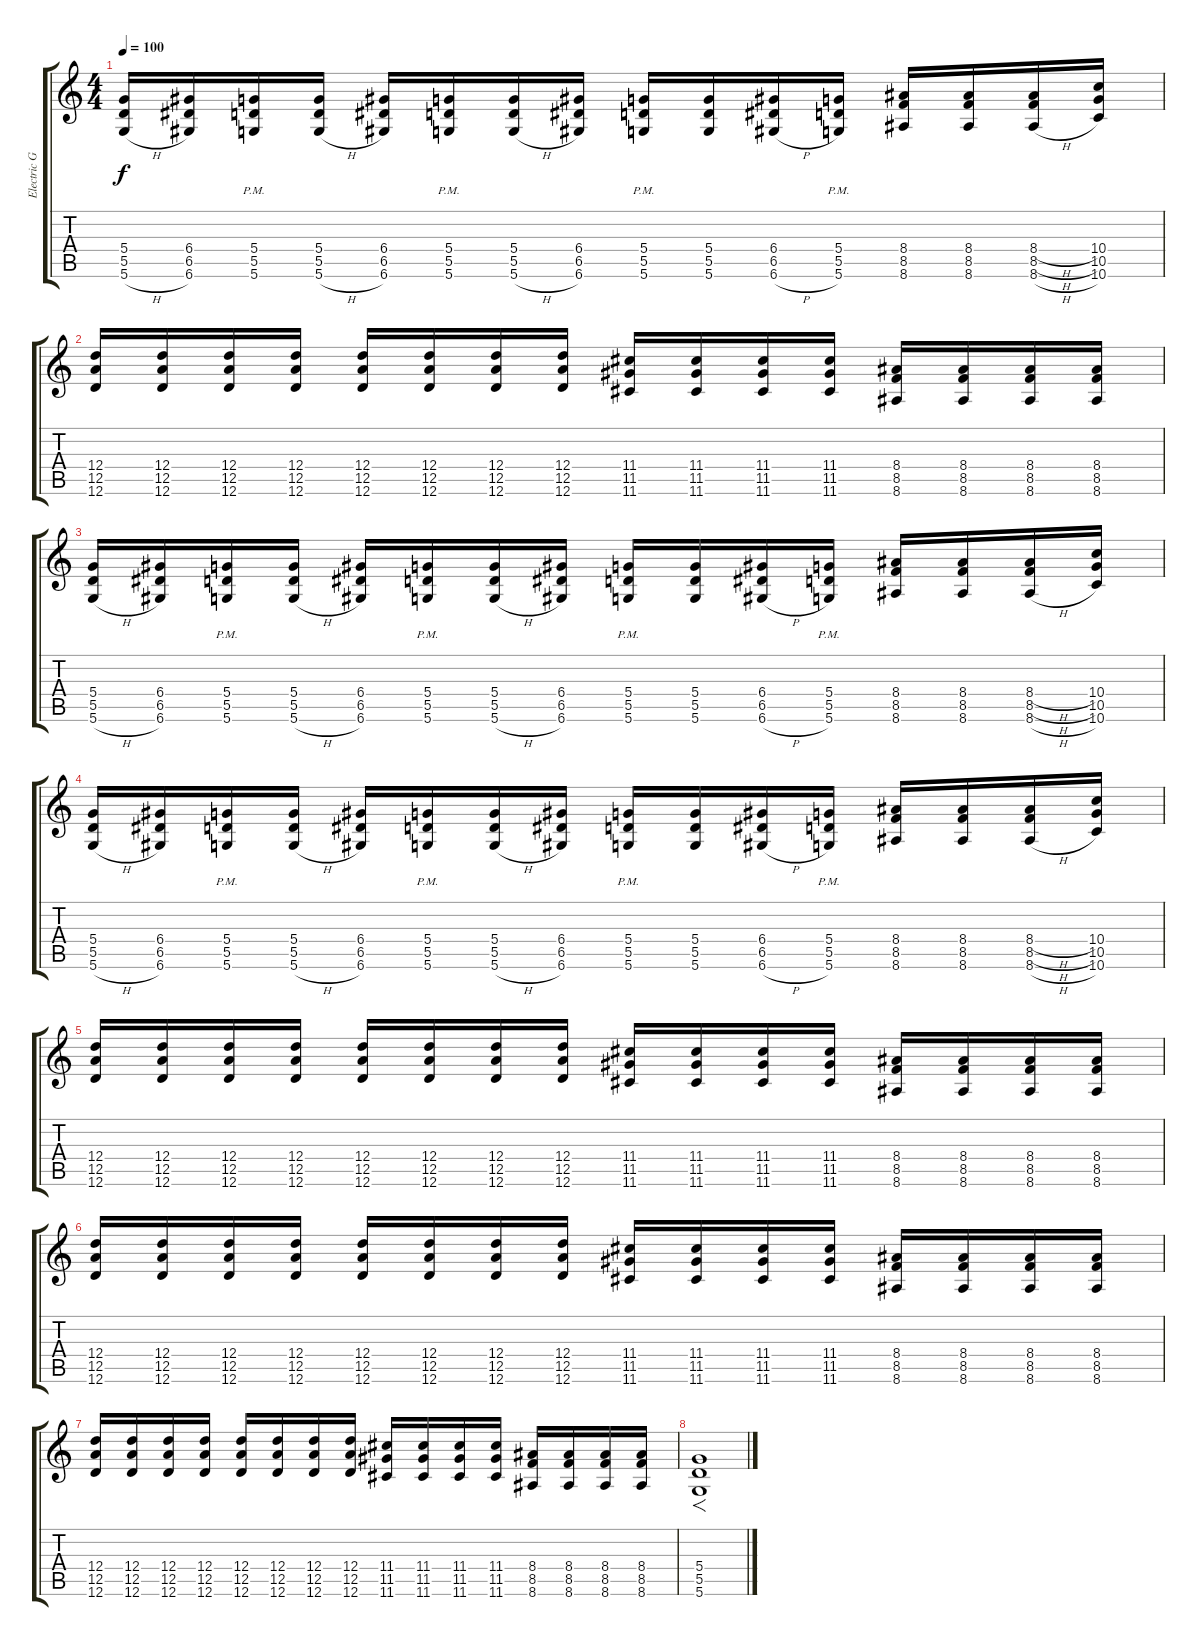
\track ("Electric Guitar 2" "Electric G") {solo instrument distortionguitar}
\staff {score tabs}
\tuning (E4 B3 G3 D3 A2 D2) {hide}
\ts (4 4)
\tempo 100
\clef g2
\ks c
(5.4 5.5 5.6{h}).16{dy f} (6.4 6.5 6.6).16 (5.4{pm} 5.5{pm} 5.6{pm}).16 (5.4 5.5 5.6{h}).16 (6.4 6.5 6.6).16 (5.4{pm} 5.5{pm} 5.6{pm}).16 (5.4 5.5 5.6{h}).16 (6.4 6.5 6.6).16 (5.4{pm} 5.5{pm} 5.6{pm}).16 (5.4 5.5 5.6).16 (6.4 6.5 6.6{h}).16 (5.4{pm} 5.5{pm} 5.6{pm}).16 (8.4 8.5 8.6).16 (8.4 8.5 8.6).16 (8.4{h} 8.5{h} 8.6{h}).16 (10.4 10.5 10.6).16 |
(12.4 12.5 12.6).16 (12.4 12.5 12.6).16 (12.4 12.5 12.6).16 (12.4 12.5 12.6).16 (12.4 12.5 12.6).16 (12.4 12.5 12.6).16 (12.4 12.5 12.6).16 (12.4 12.5 12.6).16 (11.4 11.5 11.6).16 (11.4 11.5 11.6).16 (11.4 11.5 11.6).16 (11.4 11.5 11.6).16 (8.4 8.5 8.6).16 (8.4 8.5 8.6).16 (8.4 8.5 8.6).16 (8.4 8.5 8.6).16 |
(5.4 5.5 5.6{h}).16 (6.4 6.5 6.6).16 (5.4{pm} 5.5{pm} 5.6{pm}).16 (5.4 5.5 5.6{h}).16 (6.4 6.5 6.6).16 (5.4{pm} 5.5{pm} 5.6{pm}).16 (5.4 5.5 5.6{h}).16 (6.4 6.5 6.6).16 (5.4{pm} 5.5{pm} 5.6{pm}).16 (5.4 5.5 5.6).16 (6.4 6.5 6.6{h}).16 (5.4{pm} 5.5{pm} 5.6{pm}).16 (8.4 8.5 8.6).16 (8.4 8.5 8.6).16 (8.4{h} 8.5{h} 8.6{h}).16 (10.4 10.5 10.6).16 |
(5.4 5.5 5.6{h}).16 (6.4 6.5 6.6).16 (5.4{pm} 5.5{pm} 5.6{pm}).16 (5.4 5.5 5.6{h}).16 (6.4 6.5 6.6).16 (5.4{pm} 5.5{pm} 5.6{pm}).16 (5.4 5.5 5.6{h}).16 (6.4 6.5 6.6).16 (5.4{pm} 5.5{pm} 5.6{pm}).16 (5.4 5.5 5.6).16 (6.4 6.5 6.6{h}).16 (5.4{pm} 5.5{pm} 5.6{pm}).16 (8.4 8.5 8.6).16 (8.4 8.5 8.6).16 (8.4{h} 8.5{h} 8.6{h}).16 (10.4 10.5 10.6).16 |
(12.4 12.5 12.6).16 (12.4 12.5 12.6).16 (12.4 12.5 12.6).16 (12.4 12.5 12.6).16 (12.4 12.5 12.6).16 (12.4 12.5 12.6).16 (12.4 12.5 12.6).16 (12.4 12.5 12.6).16 (11.4 11.5 11.6).16 (11.4 11.5 11.6).16 (11.4 11.5 11.6).16 (11.4 11.5 11.6).16 (8.4 8.5 8.6).16 (8.4 8.5 8.6).16 (8.4 8.5 8.6).16 (8.4 8.5 8.6).16 |
(12.4 12.5 12.6).16 (12.4 12.5 12.6).16 (12.4 12.5 12.6).16 (12.4 12.5 12.6).16 (12.4 12.5 12.6).16 (12.4 12.5 12.6).16 (12.4 12.5 12.6).16 (12.4 12.5 12.6).16 (11.4 11.5 11.6).16 (11.4 11.5 11.6).16 (11.4 11.5 11.6).16 (11.4 11.5 11.6).16 (8.4 8.5 8.6).16 (8.4 8.5 8.6).16 (8.4 8.5 8.6).16 (8.4 8.5 8.6).16 |
(12.4 12.5 12.6).16 (12.4 12.5 12.6).16 (12.4 12.5 12.6).16 (12.4 12.5 12.6).16 (12.4 12.5 12.6).16 (12.4 12.5 12.6).16 (12.4 12.5 12.6).16 (12.4 12.5 12.6).16 (11.4 11.5 11.6).16 (11.4 11.5 11.6).16 (11.4 11.5 11.6).16 (11.4 11.5 11.6).16 (8.4 8.5 8.6).16 (8.4 8.5 8.6).16 (8.4 8.5 8.6).16 (8.4 8.5 8.6).16 |
(5.4 5.5 5.6).1{f}
